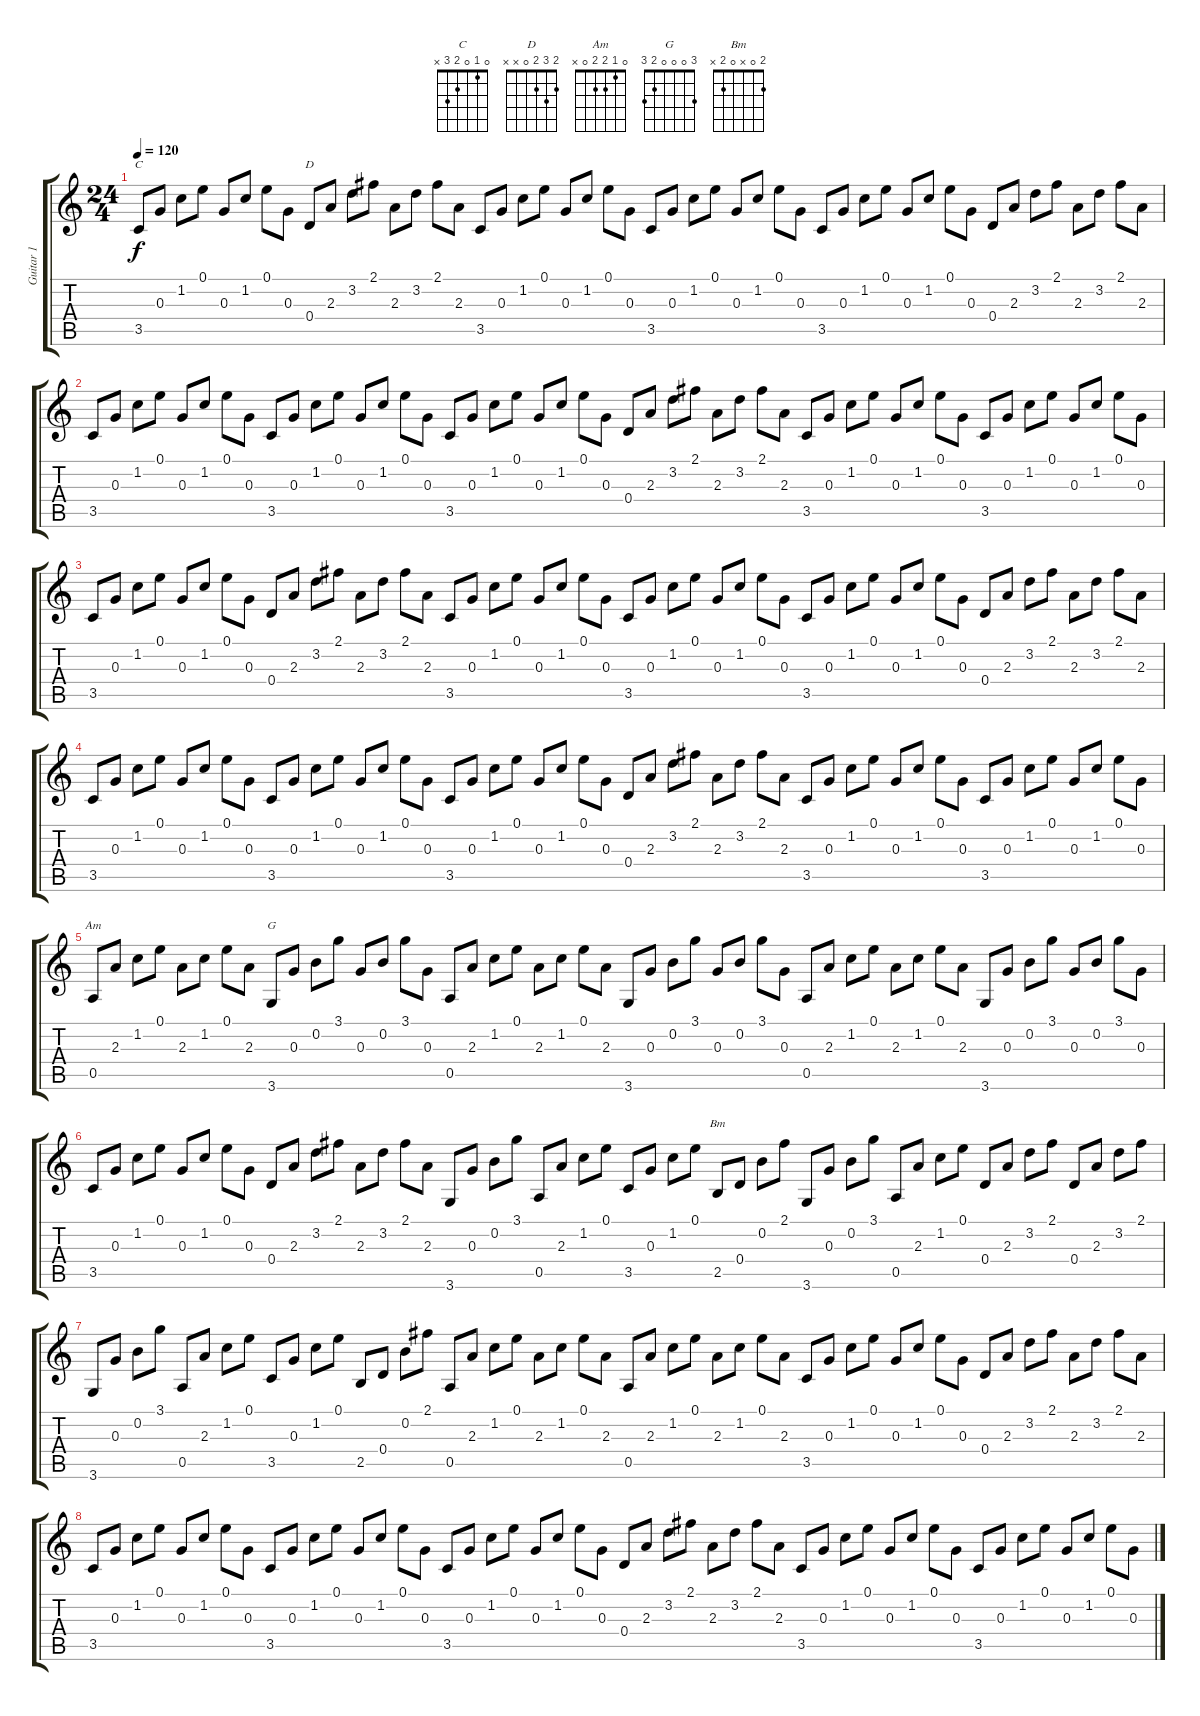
\track ("Guitar 1" "Guitar 1") {instrument acousticguitarnylon}
\staff {score tabs}
\tuning (E4 B3 G3 D3 A2 E2) {hide}
\chord ("C" 0 1 0 2 3 x)
\chord ("D" 2 3 2 0 x x)
\chord ("Am" 0 1 2 2 0 x)
\chord ("G" 3 0 0 0 2 3)
\chord ("Bm" 2 0 x 0 2 x)
\ts (24 4)
\tempo 120
\clef g2
\ks c
3.5.8{ch "C" dy f instrument acousticguitarnylon} 0.3.8 1.2.8 0.1.8 0.3.8 1.2.8 0.1.8 0.3.8 0.4.8{ch "D"} 2.3.8 3.2.8 2.1.8 2.3.8 3.2.8 2.1.8 2.3.8 3.5.8 0.3.8 1.2.8 0.1.8 0.3.8 1.2.8 0.1.8 0.3.8 3.5.8 0.3.8 1.2.8 0.1.8 0.3.8 1.2.8 0.1.8 0.3.8 3.5.8 0.3.8 1.2.8 0.1.8 0.3.8 1.2.8 0.1.8 0.3.8 0.4.8 2.3.8 3.2.8 2.1.8 2.3.8 3.2.8 2.1.8 2.3.8 |
3.5.8 0.3.8 1.2.8 0.1.8 0.3.8 1.2.8 0.1.8 0.3.8 3.5.8 0.3.8 1.2.8 0.1.8 0.3.8 1.2.8 0.1.8 0.3.8 3.5.8 0.3.8 1.2.8 0.1.8 0.3.8 1.2.8 0.1.8 0.3.8 0.4.8 2.3.8 3.2.8 2.1.8 2.3.8 3.2.8 2.1.8 2.3.8 3.5.8 0.3.8 1.2.8 0.1.8 0.3.8 1.2.8 0.1.8 0.3.8 3.5.8 0.3.8 1.2.8 0.1.8 0.3.8 1.2.8 0.1.8 0.3.8 |
3.5.8 0.3.8 1.2.8 0.1.8 0.3.8 1.2.8 0.1.8 0.3.8 0.4.8 2.3.8 3.2.8 2.1.8 2.3.8 3.2.8 2.1.8 2.3.8 3.5.8 0.3.8 1.2.8 0.1.8 0.3.8 1.2.8 0.1.8 0.3.8 3.5.8 0.3.8 1.2.8 0.1.8 0.3.8 1.2.8 0.1.8 0.3.8 3.5.8 0.3.8 1.2.8 0.1.8 0.3.8 1.2.8 0.1.8 0.3.8 0.4.8 2.3.8 3.2.8 2.1.8 2.3.8 3.2.8 2.1.8 2.3.8 |
3.5.8 0.3.8 1.2.8 0.1.8 0.3.8 1.2.8 0.1.8 0.3.8 3.5.8 0.3.8 1.2.8 0.1.8 0.3.8 1.2.8 0.1.8 0.3.8 3.5.8 0.3.8 1.2.8 0.1.8 0.3.8 1.2.8 0.1.8 0.3.8 0.4.8 2.3.8 3.2.8 2.1.8 2.3.8 3.2.8 2.1.8 2.3.8 3.5.8 0.3.8 1.2.8 0.1.8 0.3.8 1.2.8 0.1.8 0.3.8 3.5.8 0.3.8 1.2.8 0.1.8 0.3.8 1.2.8 0.1.8 0.3.8 |
0.5.8{ch "Am"} 2.3.8 1.2.8 0.1.8 2.3.8 1.2.8 0.1.8 2.3.8 3.6.8{ch "G"} 0.3.8 0.2.8 3.1.8 0.3.8 0.2.8 3.1.8 0.3.8 0.5.8 2.3.8 1.2.8 0.1.8 2.3.8 1.2.8 0.1.8 2.3.8 3.6.8 0.3.8 0.2.8 3.1.8 0.3.8 0.2.8 3.1.8 0.3.8 0.5.8 2.3.8 1.2.8 0.1.8 2.3.8 1.2.8 0.1.8 2.3.8 3.6.8 0.3.8 0.2.8 3.1.8 0.3.8 0.2.8 3.1.8 0.3.8 |
3.5.8 0.3.8 1.2.8 0.1.8 0.3.8 1.2.8 0.1.8 0.3.8 0.4.8 2.3.8 3.2.8 2.1.8 2.3.8 3.2.8 2.1.8 2.3.8 3.6.8 0.3.8 0.2.8 3.1.8 0.5.8 2.3.8 1.2.8 0.1.8 3.5.8 0.3.8 1.2.8 0.1.8 2.5.8{ch "Bm"} 0.4.8 0.2.8 2.1.8 3.6.8 0.3.8 0.2.8 3.1.8 0.5.8 2.3.8 1.2.8 0.1.8 0.4.8 2.3.8 3.2.8 2.1.8 0.4.8 2.3.8 3.2.8 2.1.8 |
3.6.8 0.3.8 0.2.8 3.1.8 0.5.8 2.3.8 1.2.8 0.1.8 3.5.8 0.3.8 1.2.8 0.1.8 2.5.8 0.4.8 0.2.8 2.1.8 0.5.8 2.3.8 1.2.8 0.1.8 2.3.8 1.2.8 0.1.8 2.3.8 0.5.8 2.3.8 1.2.8 0.1.8 2.3.8 1.2.8 0.1.8 2.3.8 3.5.8 0.3.8 1.2.8 0.1.8 0.3.8 1.2.8 0.1.8 0.3.8 0.4.8 2.3.8 3.2.8 2.1.8 2.3.8 3.2.8 2.1.8 2.3.8 |
3.5.8 0.3.8 1.2.8 0.1.8 0.3.8 1.2.8 0.1.8 0.3.8 3.5.8 0.3.8 1.2.8 0.1.8 0.3.8 1.2.8 0.1.8 0.3.8 3.5.8 0.3.8 1.2.8 0.1.8 0.3.8 1.2.8 0.1.8 0.3.8 0.4.8 2.3.8 3.2.8 2.1.8 2.3.8 3.2.8 2.1.8 2.3.8 3.5.8 0.3.8 1.2.8 0.1.8 0.3.8 1.2.8 0.1.8 0.3.8 3.5.8 0.3.8 1.2.8 0.1.8 0.3.8 1.2.8 0.1.8 0.3.8
